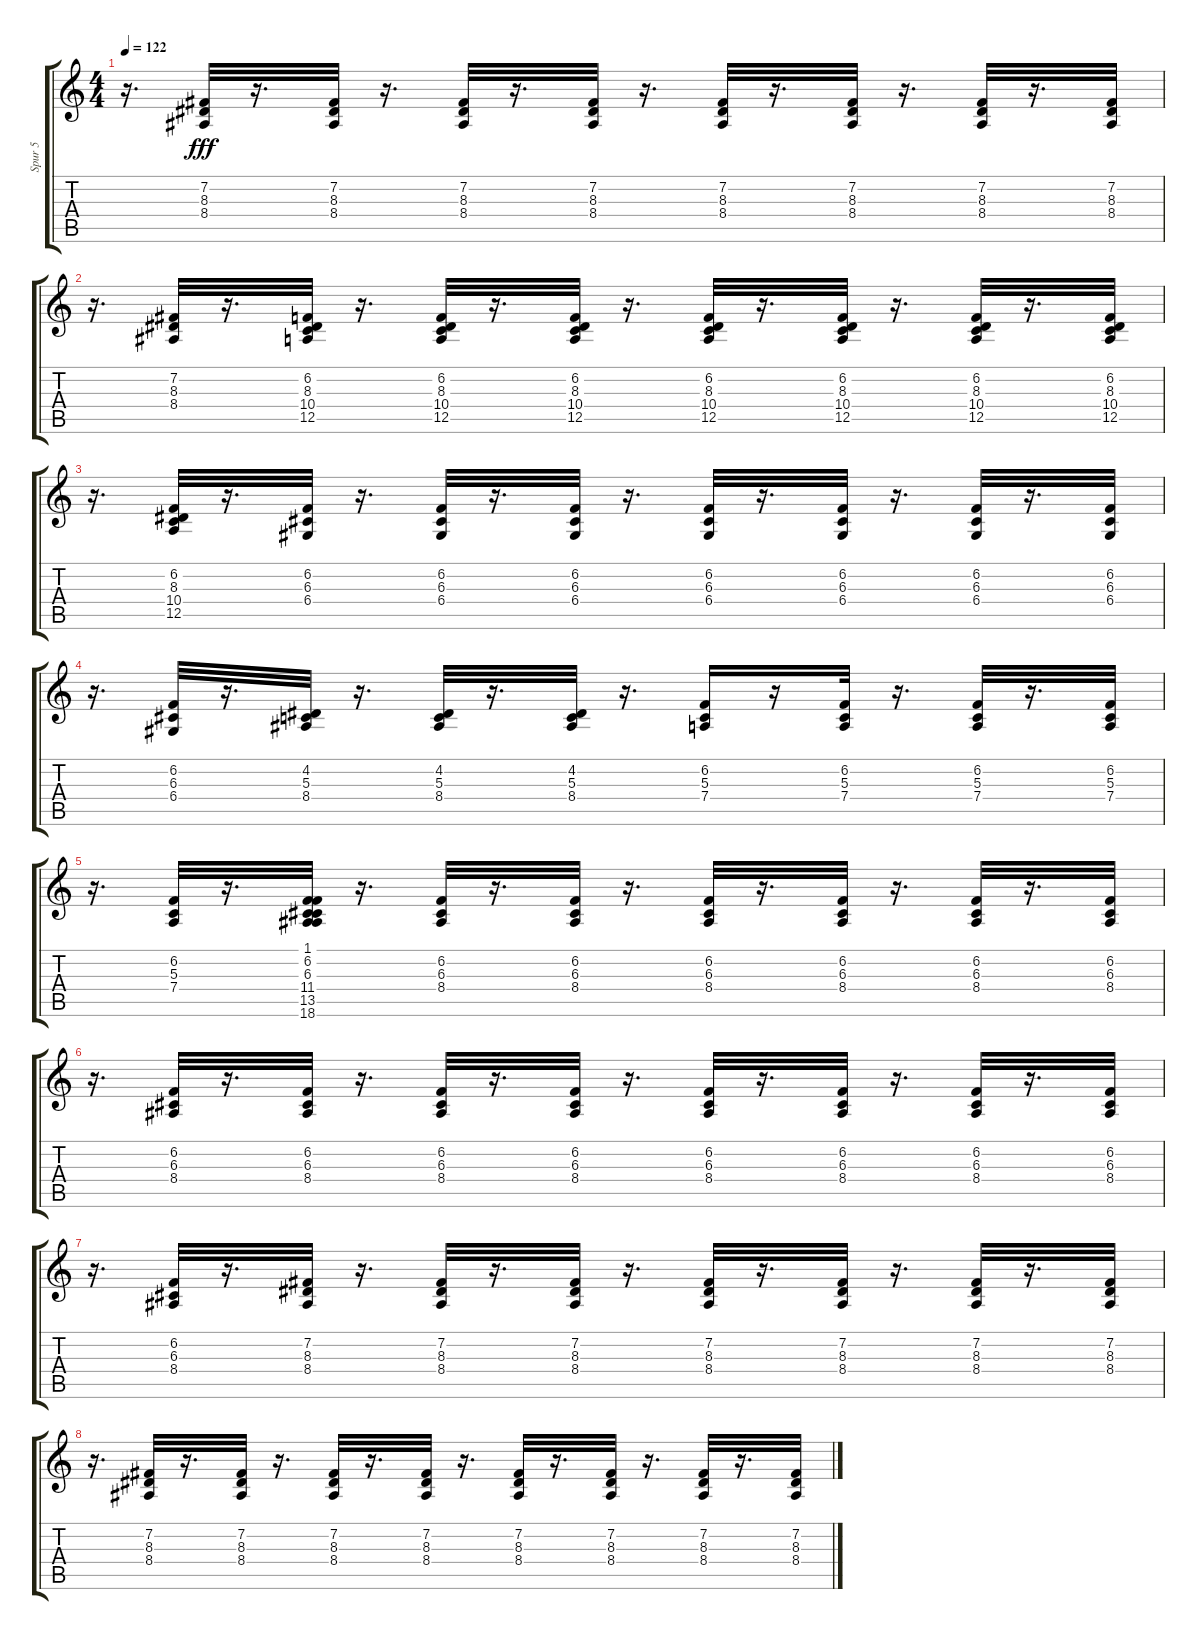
\track ("Spur 5" "Spur 5") {instrument stringensemble1}
\staff {score tabs}
\tuning (E4 B3 G3 D3 A2 E2) {hide}
\ts (4 4)
\tempo 122
\clef g2
\ks c
r.16{d dy fff} (7.2 8.3 8.4).32 r.16{d} (7.2 8.3 8.4).32 r.16{d} (7.2 8.3 8.4).32 r.16{d} (7.2 8.3 8.4).32 r.16{d} (7.2 8.3 8.4).32 r.16{d} (7.2 8.3 8.4).32 r.16{d} (7.2 8.3 8.4).32 r.16{d} (7.2 8.3 8.4).32 |
r.16{d} (7.2 8.3 8.4).32 r.16{d} (6.2 8.3 10.4 12.5).32 r.16{d} (6.2 8.3 10.4 12.5).32 r.16{d} (6.2 8.3 10.4 12.5).32 r.16{d} (6.2 8.3 10.4 12.5).32 r.16{d} (6.2 8.3 10.4 12.5).32 r.16{d} (6.2 8.3 10.4 12.5).32 r.16{d} (6.2 8.3 10.4 12.5).32 |
r.16{d} (6.2 8.3 10.4 12.5).32 r.16{d} (6.2 6.3 6.4).32 r.16{d} (6.2 6.3 6.4).32 r.16{d} (6.2 6.3 6.4).32 r.16{d} (6.2 6.3 6.4).32 r.16{d} (6.2 6.3 6.4).32 r.16{d} (6.2 6.3 6.4).32 r.16{d} (6.2 6.3 6.4).32 |
r.16{d} (6.2 6.3 6.4).32 r.16{d} (4.2 5.3 8.4).32 r.16{d} (4.2 5.3 8.4).32 r.16{d} (4.2 5.3 8.4).32 r.16{d} (6.2 5.3 7.4).16 r.16 (6.2 5.3 7.4).32 r.16{d} (6.2 5.3 7.4).32 r.16{d} (6.2 5.3 7.4).32 |
r.16{d} (6.2 5.3 7.4).32 r.16{d} (1.1 6.2 6.3 11.4 13.5 18.6).32 r.16{d} (6.2 6.3 8.4).32 r.16{d} (6.2 6.3 8.4).32 r.16{d} (6.2 6.3 8.4).32 r.16{d} (6.2 6.3 8.4).32 r.16{d} (6.2 6.3 8.4).32 r.16{d} (6.2 6.3 8.4).32 |
r.16{d} (6.2 6.3 8.4).32 r.16{d} (6.2 6.3 8.4).32 r.16{d} (6.2 6.3 8.4).32 r.16{d} (6.2 6.3 8.4).32 r.16{d} (6.2 6.3 8.4).32 r.16{d} (6.2 6.3 8.4).32 r.16{d} (6.2 6.3 8.4).32 r.16{d} (6.2 6.3 8.4).32 |
r.16{d} (6.2 6.3 8.4).32 r.16{d} (7.2 8.3 8.4).32 r.16{d} (7.2 8.3 8.4).32 r.16{d} (7.2 8.3 8.4).32 r.16{d} (7.2 8.3 8.4).32 r.16{d} (7.2 8.3 8.4).32 r.16{d} (7.2 8.3 8.4).32 r.16{d} (7.2 8.3 8.4).32 |
r.16{d} (7.2 8.3 8.4).32 r.16{d} (7.2 8.3 8.4).32 r.16{d} (7.2 8.3 8.4).32 r.16{d} (7.2 8.3 8.4).32 r.16{d} (7.2 8.3 8.4).32 r.16{d} (7.2 8.3 8.4).32 r.16{d} (7.2 8.3 8.4).32 r.16{d} (7.2 8.3 8.4).32
